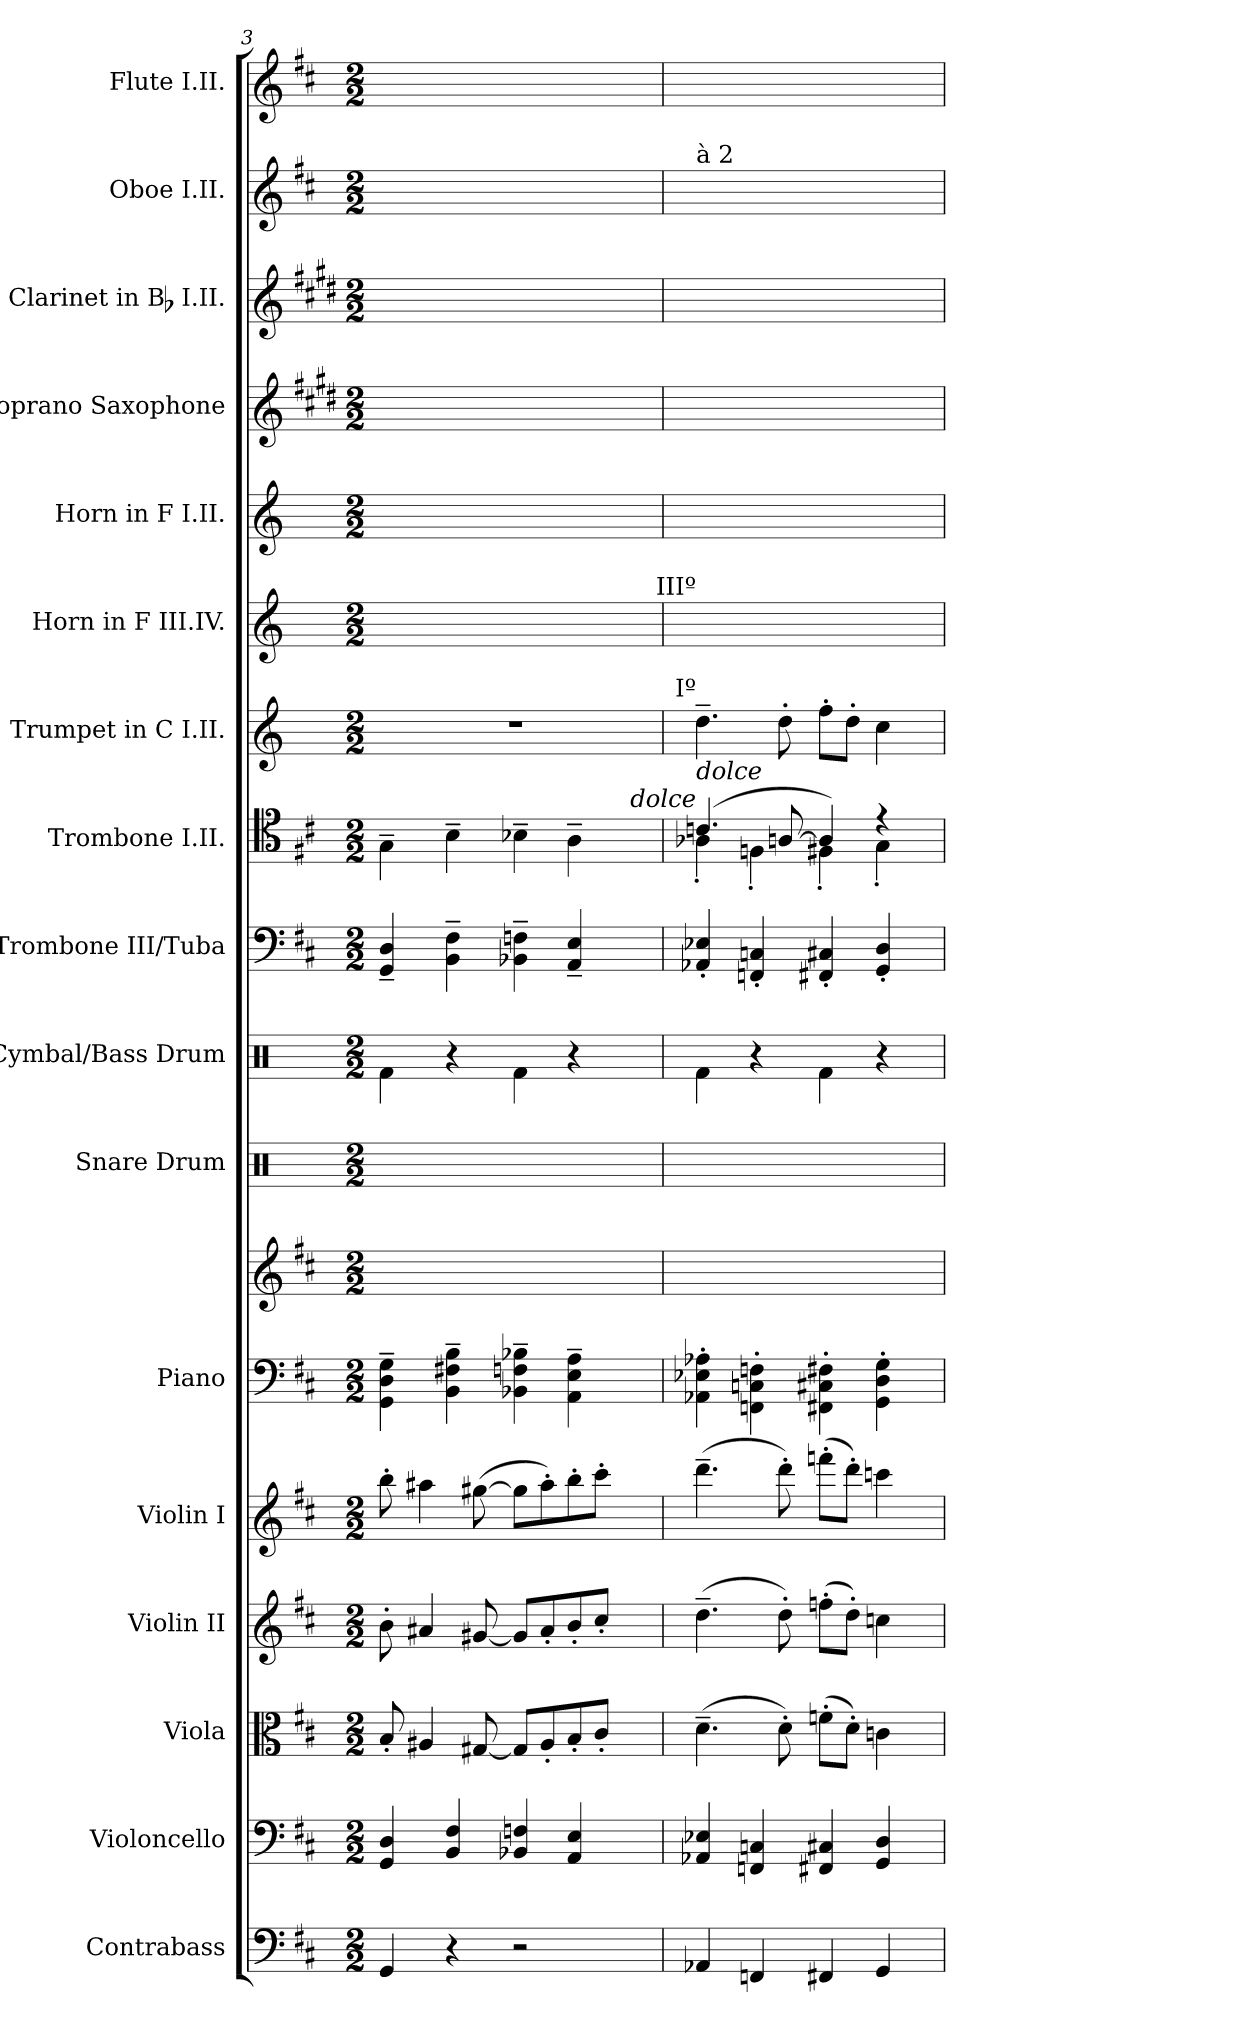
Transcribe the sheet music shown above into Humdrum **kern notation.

**kern	**kern	**kern	**kern	**kern	**kern	**kern	**kern	**kern	**kern	**kern	**kern	**kern	**kern	**kern	**kern	**kern	**kern
*part17	*part16	*part15	*part14	*part13	*part12	*part12	*part11	*part10	*part9	*part8	*part7	*part6	*part5	*part4	*part3	*part2	*part1
*staff18	*staff17	*staff16	*staff15	*staff14	*staff13	*staff12	*staff11	*staff10	*staff9	*staff8	*staff7	*staff6	*staff5	*staff4	*staff3	*staff2	*staff1
*I"Contrabass	*I"Violoncello	*I"Viola	*I"Violin II	*I"Violin I	*I"Piano	*	*I"Snare Drum	*I"Cymbal/Bass Drum	*I"Trombone III/Tuba	*I"Trombone I.II.	*I"Trumpet in C I.II.	*I"Horn in F III.IV.	*I"Horn in F I.II.	*I"Soprano Saxophone	*I"Clarinet in Bb I.II.	*I"Oboe I.II.	*I"Flute I.II.
*I'Cb.	*I'Vc.	*I'Vla.	*I'Vln. II	*I'Vln. I	*I'Pno	*	*I'S.Drum	*I'Cymb./B.D.	*I'Tbn.3/Tba.	*I'Tbn.	*	*I'Hn.	*I'Hn.	*I'Sop. Sax.	*I'Cl.	*I'Ob.	*I'Fl.
*clefF4	*clefF4	*clefC3	*clefG2	*clefG2	*clefF4	*clefG2	*clefX	*clefX	*clefF4	*clefC4	*clefG2	*clefG2	*clefG2	*clefG2	*clefG2	*clefG2	*clefG2
*ITrd7c12	*	*	*	*	*	*	*	*	*	*	*	*ITrd4c7	*ITrd4c7	*ITrd1c2	*ITrd1c2	*	*
*k[f#c#]	*k[f#c#]	*k[f#c#]	*k[f#c#]	*k[f#c#]	*k[f#c#]	*k[f#c#]	*k[]	*k[]	*k[f#c#]	*k[f#c#]	*k[]	*k[b-]	*k[b-]	*k[f#c#]	*k[f#c#]	*k[f#c#]	*k[f#c#]
*D:	*D:	*D:	*D:	*D:	*D:	*D:	*C:	*C:	*D:	*D:	*C:	*F:	*F:	*D:	*D:	*D:	*D:
*M2/2	*M2/2	*M2/2	*M2/2	*M2/2	*M2/2	*M2/2	*M2/2	*M2/2	*M2/2	*M2/2	*M2/2	*M2/2	*M2/2	*M2/2	*M2/2	*M2/2	*M2/2
=3	=3	=3	=3	=3	=3	=3	=3	=3	=3	=3	=3	=3	=3	=3	=3	=3	=3
.	.	.	.	.	.	.	8qR/	.	.	.	.	.	.	.	.	.	.
4GGG	4GG 4D	8B'	8b'	8bb'	4GG~\ 4D~\ 4G~\	4ryy	4R\	4Rf\	4GG~> 4D~>	4G~<\	1r	1ryy	4ryy	4ryy	4ryy	1ryy	4ryy
.	.	4A#X	4a#X	4aa#X	.	.	.	.	.	.	.	.	.	.	.	.	.
4r	4BB/ 4F#/	.	.	.	4BB~ 4F#X~ 4B~	4ryy	4R\	4r	4BB~ 4F#~	4B~<\	.	.	4ryy	4ryy	4ryy	.	4ryy
.	.	[8G#X	[8g#X	([8gg#X	.	.	.	.	.	.	.	.	.	.	.	.	.
.	.	.	.	.	.	.	8qR/	.	.	.	.	.	.	.	.	.	.
2r	4BB-X/ 4Fn/	8G#L]	8g#L]	8gg#L]	4BB-X~ 4Fn~ 4B-X~	8ryy	4R\	4Rf\	4BB-X~ 4Fn~	4B-X~<\	.	.	8ryy	8ryy	8ryy	.	8ryy
.	.	8A#'	8a#'	8aa#')	.	4.ryy	.	.	.	.	.	.	4.ryy	4.ryy	4.ryy	.	4.ryy
.	4AA 4E	8B'	8b'	8bb'	4AA~ 4E~ 4A~	.	4R\	4r	4AA~> 4E~>	4A~<\	.	.	.	.	.	.	.
.	.	8c#'J	8cc#'J	8ccc#'J	.	.	.	.	.	.	.	.	.	.	.	.	.
=4	=4	=4	=4	=4	=4	=4	=4	=4	=4	=4	=4	=4	=4	=4	=4	=4	=4
.	.	.	.	.	.	.	8qR/	.	.	.	.	.	.	.	.	.	.
*	*	*	*	*	*	*	*	*	*	*^	*	*	*	*	*	*	*
!	!	!	!	!	!	!	!	!	!	!	!	!	!	!	!	!	!LO:TX:a:t=à 2	!
!	!	!	!	!	!	!	!	!	!	!	!	!	!LO:TX:a:rj:t=IIIº	!	!	!	!	!
!	!	!	!	!	!	!	!	!	!	!	!	!LO:TX:a:rj:t=Iº	!	!	!	!	!	!
!	!	!	!	!	!	!	!	!	!	!	!	!LO:TX:b:i:t=dolce	!	!	!	!	!	!
!	!	!	!	!	!	!	!	!	!	!LO:TX:a:i:rj:t=dolce	!	!	!	!	!	!	!	!
4AAA-X	4AA-X 4E-X	(4.d~	(4.dd~	(4.ddd~	4AA-X'< 4E-X'< 4A-X'<	4.ryy	4R\	4Rf\	4AA-X'> 4E-X'>	(4.cn	4A-X'	4.dd~	4.ryy	4.ryy	4.ryy	4.ryy	4.ryy	4.ryy
4FFFn	4FFn 4Cn	.	.	.	4FFn'<\ 4Cn'<\ 4Fn'<\	.	[4R\	4r	4FFn'> 4Cn'>	.	4Fn'	.	.	.	.	.	.	.
.	.	8d')	8dd')	8ddd')	.	8ryy	.	.	.	[8An	.	8dd'	8ryy	8ryy	8ryy	8ryy	8ryy	8ryy
4FFF#X	4FF#X 4C#X	(8fn'L	(8ffn'L	(8fffn'L	4FF#X'<\ 4C#X'<\ 4F#X'<\	4ryy	4R\]	4Rf\	4FF#X'> 4C#X'>	4A])	4F#X'	8ff'L	4ryy	4ryy	4ryy	4ryy	4ryy	4ryy
.	.	8d'J)	8dd'J)	8ddd'J)	.	.	.	.	.	.	.	8dd'J	.	.	.	.	.	.
4GGG	4GG 4D	4cn	4ccn	4cccn	4GG'<\ 4D'<\ 4G'<\	4ryy	[4R\	4r	4GG'> 4D'>	4r	4G'	4cc	4ryy	4ryy	4ryy	4ryy	4ryy	4ryy
*	*	*	*	*	*	*	*	*	*	*v	*v	*	*	*	*	*	*	*
=	=	=	=	=	=	=	=	=	=	=	=	=	=	=	=	=	=
*-	*-	*-	*-	*-	*-	*-	*-	*-	*-	*-	*-	*-	*-	*-	*-	*-	*-
